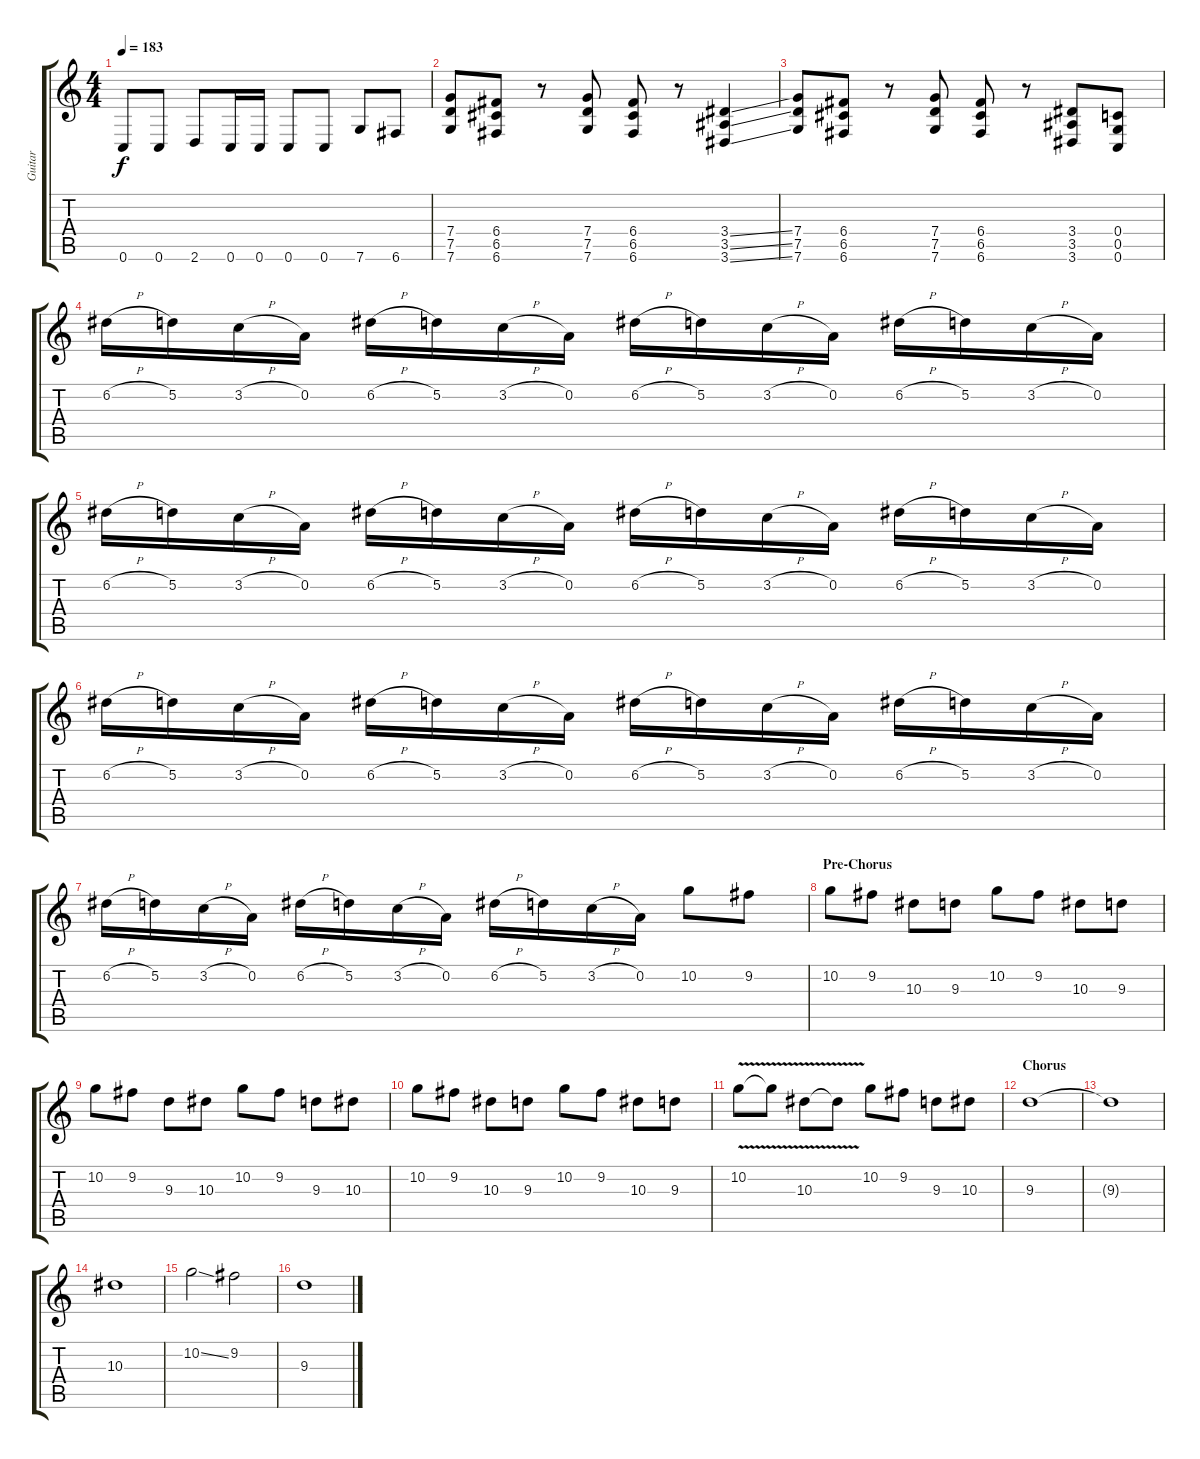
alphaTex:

\track ("Guitar" "Guitar") {instrument distortionguitar}
\staff {score tabs}
\tuning (D4 A3 F3 C3 G2 C2) {hide}
\ts (4 4)
\tempo 183
\clef g2
\ks c
0.6.8{dy f} 0.6.8 2.6.8 0.6.16 0.6.16 0.6.8 0.6.8 7.6.8 6.6.8 |
(7.4 7.5 7.6).8 (6.4 6.5 6.6).8 r.8 (7.4 7.5 7.6).8 (6.4 6.5 6.6).8 r.8 (3.4{ss} 3.5{ss} 3.6{ss}).4 |
(7.4 7.5 7.6).8 (6.4 6.5 6.6).8 r.8 (7.4 7.5 7.6).8 (6.4 6.5 6.6).8 r.8 (3.4 3.5 3.6).8 (0.4 0.5 0.6).8 |
6.2{h}.16{volume 12} 5.2.16 3.2{h}.16 0.2.16 6.2{h}.16 5.2.16 3.2{h}.16 0.2.16 6.2{h}.16 5.2.16 3.2{h}.16 0.2.16 6.2{h}.16 5.2.16 3.2{h}.16 0.2.16 |
6.2{h}.16 5.2.16 3.2{h}.16 0.2.16 6.2{h}.16 5.2.16 3.2{h}.16 0.2.16 6.2{h}.16 5.2.16 3.2{h}.16 0.2.16 6.2{h}.16 5.2.16 3.2{h}.16 0.2.16 |
6.2{h}.16 5.2.16 3.2{h}.16 0.2.16 6.2{h}.16 5.2.16 3.2{h}.16 0.2.16 6.2{h}.16 5.2.16 3.2{h}.16 0.2.16 6.2{h}.16 5.2.16 3.2{h}.16 0.2.16 |
6.2{h}.16 5.2.16 3.2{h}.16 0.2.16 6.2{h}.16 5.2.16 3.2{h}.16 0.2.16 6.2{h}.16 5.2.16 3.2{h}.16 0.2.16 10.2.8{volume 15} 9.2.8 |
\section ("" "Pre-Chorus")
10.2.8 9.2.8 10.3.8 9.3.8 10.2.8 9.2.8 10.3.8 9.3.8 |
10.2.8 9.2.8 9.3.8 10.3.8 10.2.8 9.2.8 9.3.8 10.3.8 |
10.2.8 9.2.8 10.3.8 9.3.8 10.2.8 9.2.8 10.3.8 9.3.8 |
10.2{v}.8 10.2{t}.8 10.3{v}.8 10.3{t}.8 10.2.8 9.2.8 9.3.8 10.3.8 |
\section ("" "Chorus")
9.3.1 |
9.3{t}.1 |
10.3.1 |
10.2{ss}.2 9.2.2 |
9.3.1
